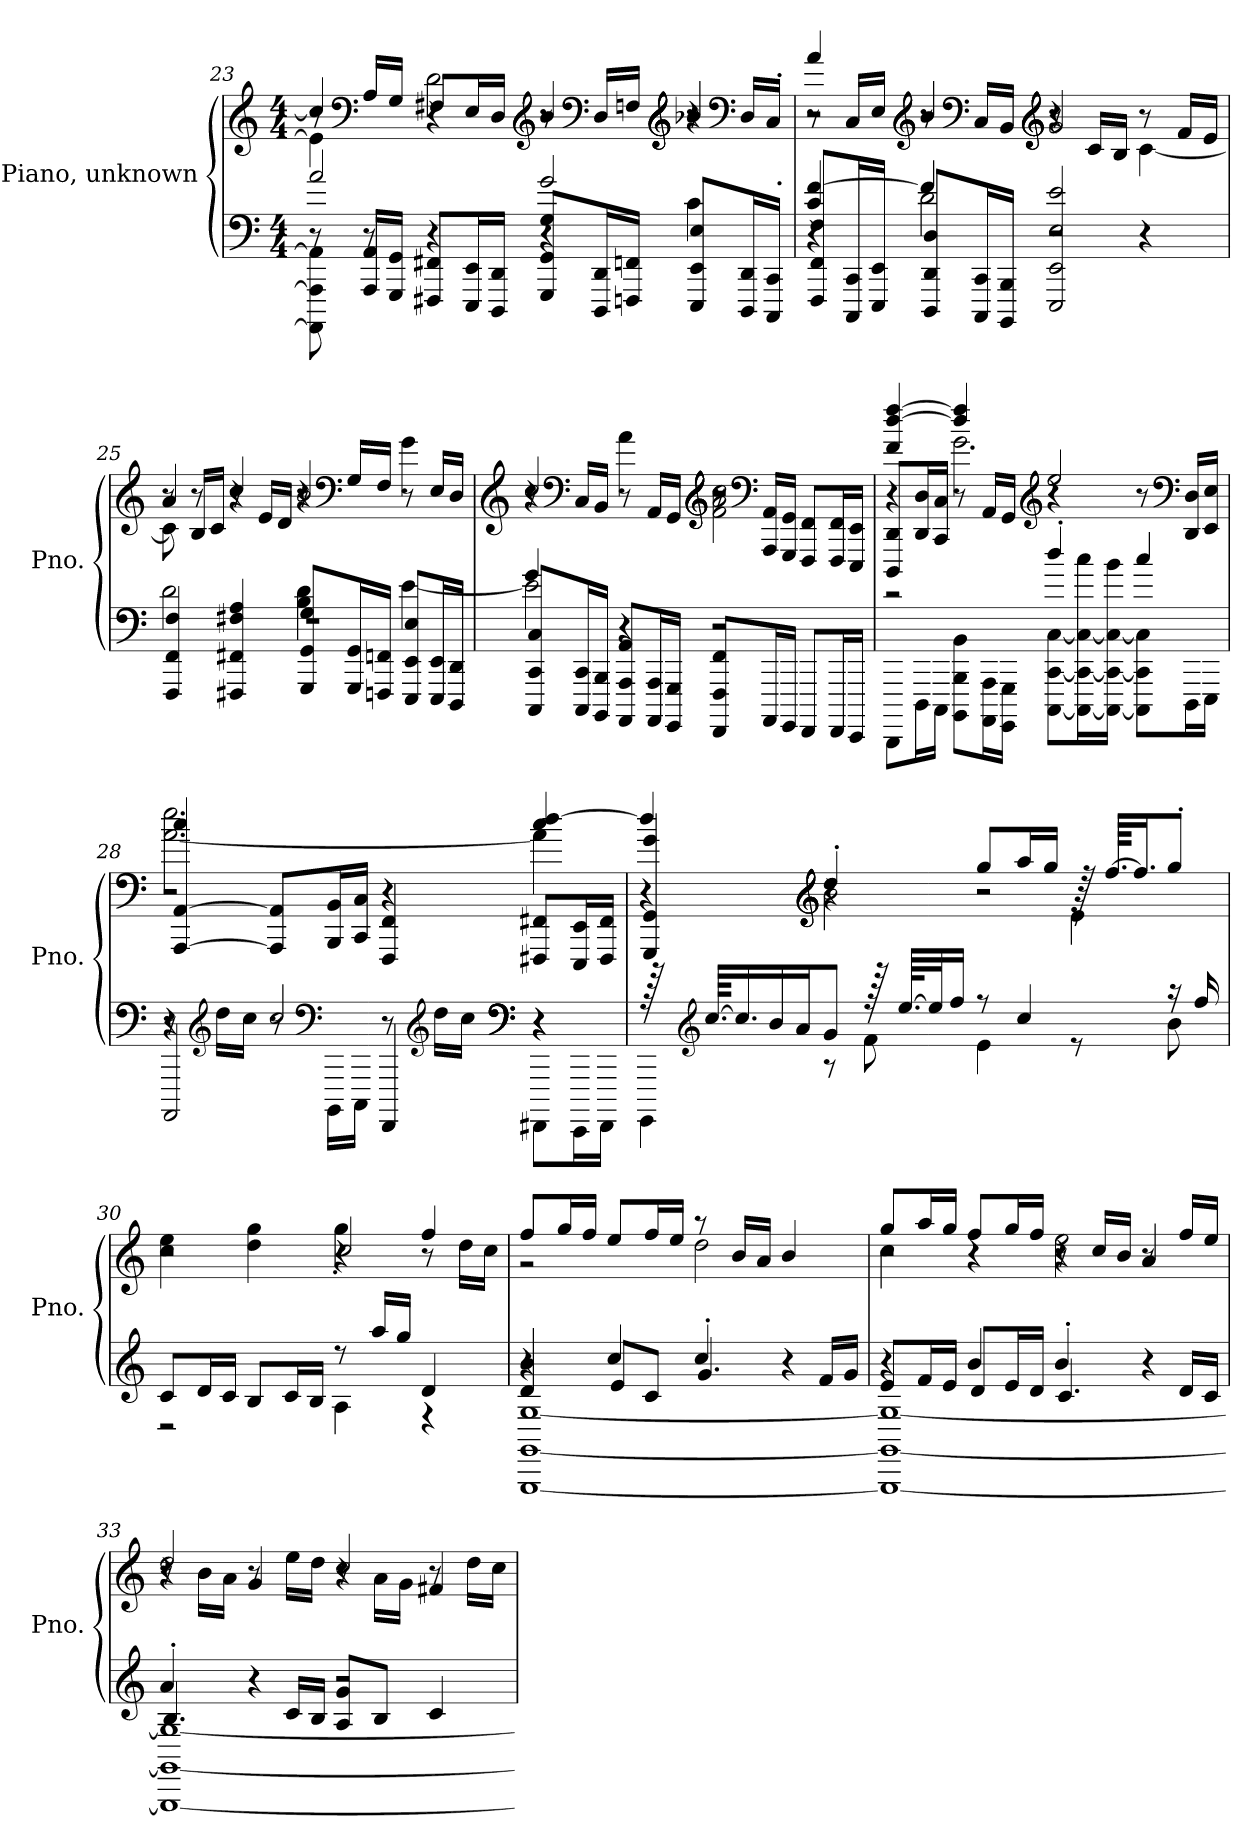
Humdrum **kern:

**kern	**kern
*part1	*part1
*staff2	*staff1
*I"Piano, unknown	*
*I'Pno.	*
!!LO:LB:g=z
*clefF4	*clefG2
*k[]	*k[]
*M4/4	*M4/4
=23	=23
*^	*^
*	*^	*	*^
2a/	8AAAA\] 8AAA\] 8AA\]	8r	4cc/]	4e\]	8r
*	*	*	*clefF4	*	*
.	8r	16AAA/ 16AA/LL	.	.	16A/LL
.	.	16GGG/ 16GG/JJ	.	.	16G/JJ
.	4r	8FFF#X/ 8FF#X/L	4r	2d\	8F#X/L
.	.	16EEE/ 16EE/L	.	.	16E/L
.	.	16DDD/ 16DD/JJ	.	.	16D/JJ
*	*	*	*clefG2	*	*
2g/	4r	8GGG/ 8GG/ 8G/L	4b/	.	8r
*	*	*	*clefF4	*	*
.	.	16DDD/ 16DD/L	.	.	16D/LL
.	.	16FFFn/ 16FFn/JJ	.	.	16Fn/JJ
*	*	*	*clefG2	*	*
.	4c\	8EEE/ 8EE/ 8E/L	4b-X/	4r	8r
*	*	*	*clefF4	*	*
.	.	16DDD/ 16DD/L	.	.	16D/LL
.	.	16CCC/' 16CC/'JJ	.	.	16C'/JJ
=24	=24	=24	=24	=24	=24
4c/ [4f/	4r	8FFF/ 8FF/ 8F/L	4a/	2r	8r
.	.	16CCC/ 16CC/L	.	.	16C/LL
.	.	16EEE/ 16EE/JJ	.	.	16E/JJ
*	*	*	*clefG2	*	*
4f/]	2d\	8DDD/ 8DD/ 8D/L	4b/	.	8r
*	*	*	*clefF4	*	*
.	.	16CCC/ 16CC/L	.	.	16C/LL
.	.	16BBBB/ 16BBB/JJ	.	.	16BB/JJ
*	*	*	*clefG2	*	*
2r	.	2EEE/ 2EE/ 2E/ 2e/	2g/	4r	8r
.	.	.	.	.	16c/LL
.	.	.	.	.	16B/JJ
.	4r	.	.	[4c\	8r
.	.	.	.	.	16f/LL
.	.	.	.	.	16e/JJ
!!LO:LB:g=z	!!	!!
=25	=25	=25	=25	=25	=25
1r	2d\	4FFF/ 4FF/ 4F/	4a/	8c\]	8r
.	.	.	.	8r	16B/LL
.	.	.	.	.	16c/JJ
.	.	4FFF#X/ 4FF#X/ 4F#X/ 4A/	4cc/	4r	8r
.	.	.	.	.	16e/LL
.	.	.	.	.	16d/JJ
.	4B\ 4d\	8GGG/ 8GG/ 8G/L	2b/	4r	8r
*	*	*	*clefF4	*	*
.	.	16GGG/ 16GG/L	.	.	16G/LL
.	.	16FFFn/ 16FFn/JJ	.	.	16F/JJ
.	[4e\	8EEE/ 8EE/ 8E/L	.	4g\	8r
.	.	16EEE/ 16EE/L	.	.	16E/LL
.	.	16DDD/ 16DD/JJ	.	.	16D/JJ
=26	=26	=26	=26	=26	=26
*	*	*	*clefG2	*	*
4g/	2e\]	8CCC/ 8CC/ 8C/L	2cc/	4r	8r
*	*	*	*clefF4	*	*
.	.	16CCC/ 16CC/L	.	.	16C/LL
.	.	16BBBB/ 16BBB/JJ	.	.	16BB/JJ
4r	.	8AAAA/ 8AAA/ 8AA/L	.	4a\	8r
.	.	16AAAA/ 16AAA/L	.	.	16AA/LL
.	.	16GGGG/ 16GGG/JJ	.	.	16GG/JJ
*	*	*	*clefG2	*	*
2r	2r	8FFFF/ 8FFF/ 8FF/L	2r	2f\ 2a\ 2cc\	8r
*	*	*	*clefF4	*	*
.	.	16AAAA/L	.	.	16AAA/ 16AA/LL
.	.	16GGGG/JJ	.	.	16GGG/ 16GG/JJ
.	.	8FFFF/L	.	.	8FFF/ 8FF/L
.	.	16FFFF/L	.	.	16FFF/ 16FF/L
.	.	16EEEE/JJ	.	.	16EEE/ 16EE/JJ
*	*v	*v	*	*	*
!!LO:PB:g=z	!!	!!
=27	=27	=27	=27	=27
2r	8DDDD\L	4f/ [4dd/ [4ff/	4r	8DDD/ 8DD/L
.	16DDD\L	.	.	16DD/ 16D/L
.	16CCC\JJ	.	.	16CC/ 16C/JJ
.	8BBBB\ 8BBB\ 8BB\L	4dd/] 4ff/]	2.g\	8r
.	16AAAA\ 16AAA\L	.	.	16AA/LL
.	16GGGG\ 16GGG\JJ	.	.	16GG/JJ
*	*	*clefG2	*	*
4dd'/	[8CCC\ [8CC\ [8C\L	2ee/	.	4r
.	16CCC\_ 16CC\_ 16C\_ 16cc\L	.	.	.
.	16CCC\_ 16CC\_ 16C\_ 16b\JJ	.	.	.
4cc/	8CCC\] 8CC\] 8C\]L	.	.	8r
*	*	*clefF4	*	*
.	16DDD\L	.	.	16DD/ 16D/LL
.	16EEE\JJ	.	.	16EE/ 16E/JJ
=28	=28	=28	=28	=28
*	*^	*	*	*
4r	8r	2AAAA/	2r	[2.a\ 2.ee\	[4AAA/ [4AA/ 4cc/
*clefG2	*	*	*	*	*
.	16dd\LL	.	.	.	.
.	16cc\JJ	.	.	.	.
2cc/	8r	.	.	.	8AAA/] 8AA/]L
*clefF4	*	*	*	*	*
.	16BBBB\LL	.	.	.	16BBB/ 16BB/L
.	16CCC\JJ	.	.	.	16CC/ 16C/JJ
.	8r	4FFFF/	4r	.	4FFF/ 4FF/
*clefG2	*	*	*	*	*
.	16dd\LL	.	.	.	.
.	16cc\JJ	.	.	.	.
*clefF4	*	*	*	*	*
4r	8FFFF#X\L	4r	4cc/ [4dd/	4a\]	8FFF#X/ 8FF#X/L
.	16EEEE\L	.	.	.	16EEE/ 16EE/L
.	16FFFF#\JJ	.	.	.	16FFF#/ 16FF#/JJ
*	*v	*v	*	*	*
!!LO:LB:g=z	!!	!!
=29	=29	=29	=29	=29
128r	4GGGG\	4dd/]	4r	4GGG/ 4GG/ 4g/
*clefG2	*	*	*	*
[64.cc/KKLL	.	.	.	.
16.cc/]	.	.	.	.
16b/	.	.	.	.
16a/J	.	.	.	.
*	*	*clefG2	*	*
8g/J	8r	4r	2b\	4dd'/
128r	8f\	.	.	.
[64.ee/KLLL	.	.	.	.
32ee/J]	.	.	.	.
16ff/JJ	.	.	.	.
8r	4e\	2r	.	8gg/L
4cc/	.	.	.	16aa/L
.	.	.	.	16gg/JJ
.	8r	.	4e\	128r
.	.	.	.	[64.ff/KKLL
.	.	.	.	16.ff/J]
16r	8b\	.	.	8gg'/J
16ff/	.	.	.	.
=30	=30	=30	=30	=30
8c/L	2r	2r	4cc\ 4ee\	2r
16d/L	.	.	.	.
16c/JJ	.	.	.	.
8B/L	.	.	4dd\ 4gg\	.
16c/L	.	.	.	.
16B/JJ	.	.	.	.
8r	4A\	4r	4gg'\	2cc/
16aa/LL	.	.	.	.
16gg/JJ	.	.	.	.
4d/	4r	4ff/	8r	.
.	.	.	16dd\LL	.
.	.	.	16cc\JJ	.
*	*	*	*v	*v
!!LO:LB:g=z
=31	=31	=31	=31
*	*^	*	*
4r	[1GGG [1GG [1G	4d/ 4b/	8ff/L	2r
.	.	.	16gg/L	.
.	.	.	16ff/JJ	.
4cc/	.	8e/L	8ee/L	.
.	.	8c/J	16ff/L	.
.	.	.	16ee/JJ	.
4cc'/	.	4.g/	8r	2dd\
.	.	.	16b/LL	.
.	.	.	16a/JJ	.
4r	.	.	4b/	.
.	.	16f/LL	.	.
.	.	16g/JJ	.	.
=32	=32	=32	=32	=32
*	*	*	*	*^
4r	1GGG_ 1GG_ 1G_	8e/L	8gg/L	4cc\	2r
.	.	16f/L	16aa/L	.	.
.	.	16e/JJ	16gg/JJ	.	.
4b/	.	8d/L	8ff/L	4r	.
.	.	16e/L	16gg/L	.	.
.	.	16d/JJ	16ff/JJ	.	.
4b'/	.	4.c/	8r	2ee\	4r
.	.	.	16cc/LL	.	.
.	.	.	16b/JJ	.	.
4r	.	.	8r	.	4a/
.	.	16d/LL	16ff/LL	.	.
.	.	16c/JJ	16ee/JJ	.	.
=33	=33	=33	=33	=33	=33
4a'/	1GGG_ 1GG_ 1G_	4.B/	2dd/	8r	4r
.	.	.	.	16b\LL	.
.	.	.	.	16a\JJ	.
4r	.	.	.	8r	4g/
.	.	16c/LL	.	16ee\LL	.
.	.	16B/JJ	.	16dd\JJ	.
2r	.	8A/ 8g/L	2cc/	8r	4r
.	.	8B/J	.	16a\LL	.
.	.	.	.	16g\JJ	.
.	.	4c/	.	8r	4f#X/
.	.	.	.	16dd\LL	.
.	.	.	.	16cc\JJ	.
*v	*v	*v	*	*	*
*	*v	*v	*v
=	=
*-	*-
